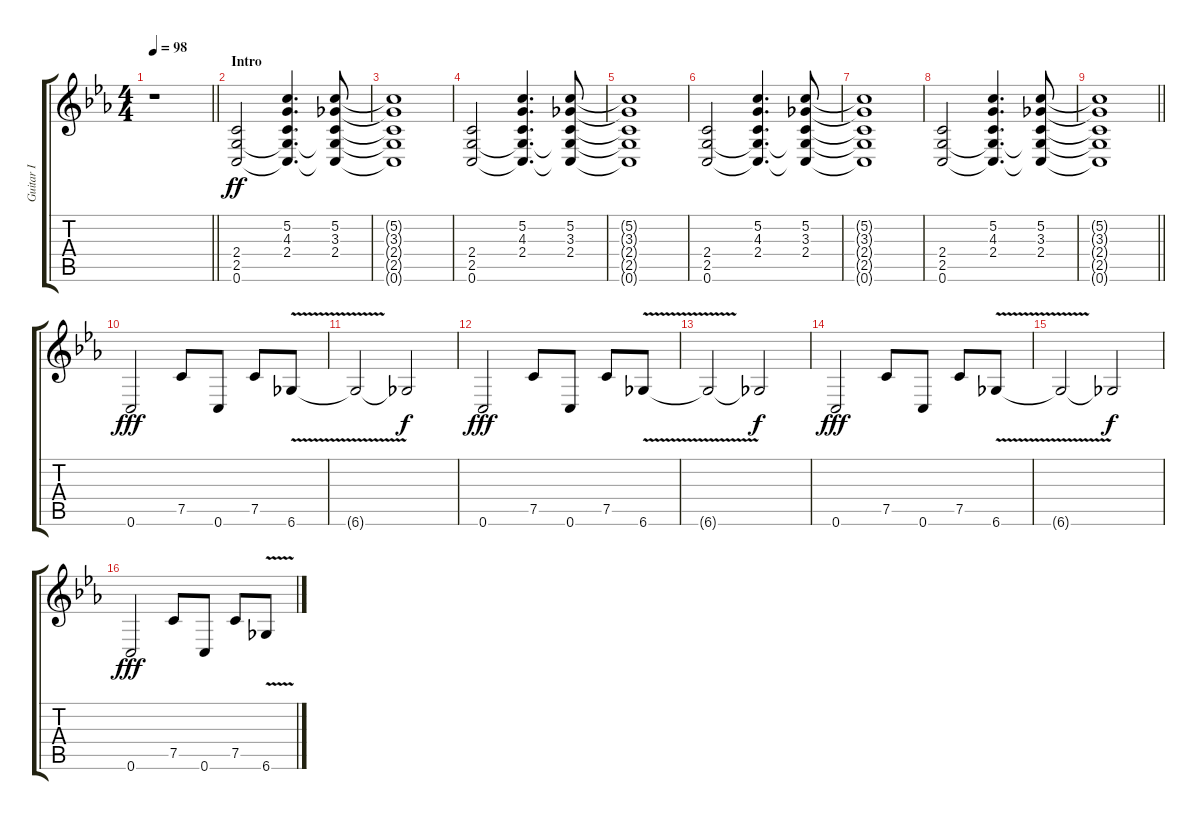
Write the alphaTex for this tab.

\track ("Guitar I" "Guitar I") {instrument distortionguitar}
\staff {score tabs}
\tuning (C4 G3 Eb3 Bb2 F2 C2) {hide}
\ts (4 4)
\tempo 98
\clef g2
\barLineRight lightlight
\ks cminor
r.1{dy ff} |
\section ("" "Intro")
(2.4 2.5 0.6).2 (5.2 4.3 2.4 2.5{t} 0.6{t}).4{d} (5.2 3.3 2.4 2.5{t} 0.6{t}).8 |
(5.2{t} 3.3{t} 2.4{t} 2.5{t} 0.6{t}).1 |
(2.4 2.5 0.6).2 (5.2 4.3 2.4 2.5{t} 0.6{t}).4{d} (5.2 3.3 2.4 2.5{t} 0.6{t}).8 |
(5.2{t} 3.3{t} 2.4{t} 2.5{t} 0.6{t}).1 |
(2.4 2.5 0.6).2 (5.2 4.3 2.4 2.5{t} 0.6{t}).4{d} (5.2 3.3 2.4 2.5{t} 0.6{t}).8 |
(5.2{t} 3.3{t} 2.4{t} 2.5{t} 0.6{t}).1 |
(2.4 2.5 0.6).2 (5.2 4.3 2.4 2.5{t} 0.6{t}).4{d} (5.2 3.3 2.4 2.5{t} 0.6{t}).8 |
\barLineRight lightlight
(5.2{t} 3.3{t} 2.4{t} 2.5{t} 0.6{t}).1 |
0.6.2{dy fff} 7.5.8 0.6.8 7.5.8 6.6{v}.8 |
6.6{t}.2{volume 12} 6.6{t}.2{dy f volume 4} |
0.6.2{dy fff volume 15} 7.5.8 0.6.8 7.5.8 6.6{v}.8 |
6.6{t}.2{volume 12} 6.6{t}.2{dy f volume 4} |
0.6.2{dy fff volume 15} 7.5.8 0.6.8 7.5.8 6.6{v}.8 |
6.6{t}.2{volume 12} 6.6{t}.2{dy f volume 4} |
0.6.2{dy fff volume 15} 7.5.8 0.6.8 7.5.8 6.6{v}.8
